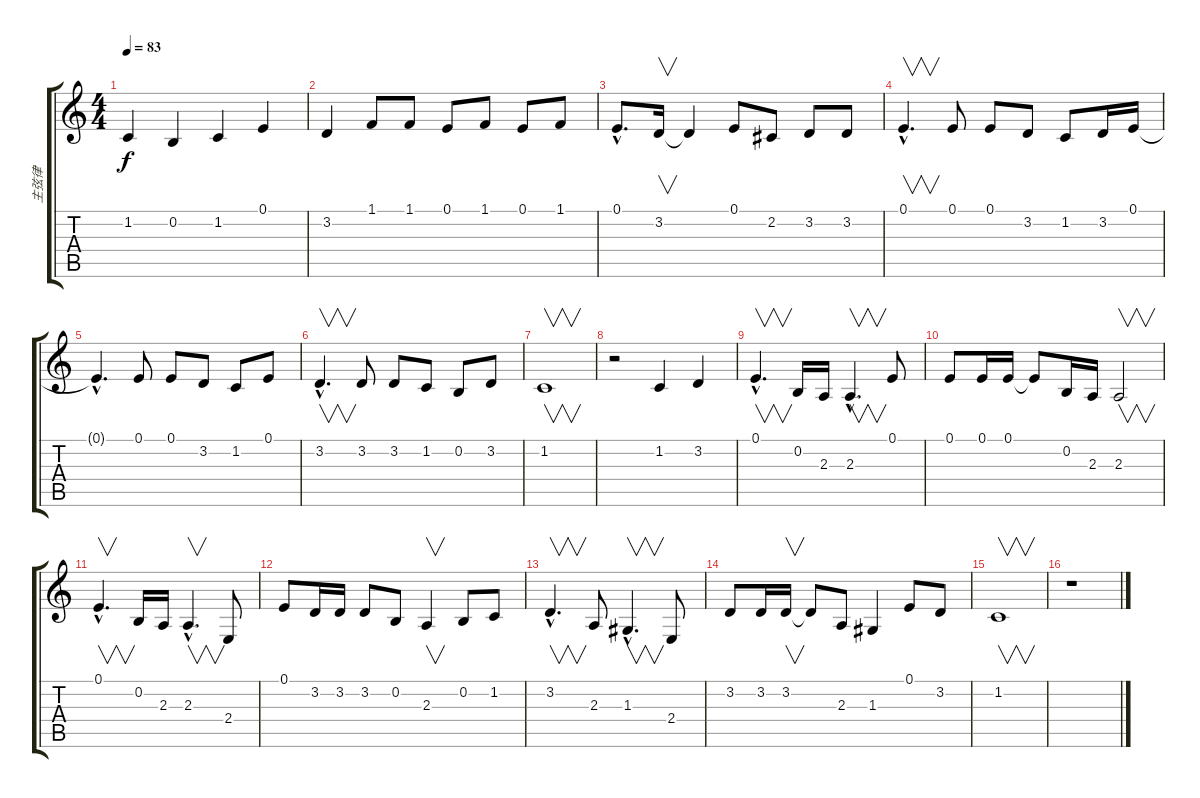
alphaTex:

\track ("主弦律" "主弦律") {instrument tenorsax}
\staff {score tabs}
\tuning (E4 B3 G3 D3 A2 E2) {hide}
\ts (4 4)
\tempo 83
\clef g2
\ks c
1.2.4{dy f} 0.2.4 1.2.4 0.1.4 |
3.2.4 1.1.8 1.1.8 0.1.8 1.1.8 0.1.8 1.1.8 |
0.1{hac}.8{d} 3.2.16{v} 3.2{t}.4 0.1.8 2.2.8 3.2.8 3.2.8 |
0.1{hac}.4{v d} 0.1.8 0.1.8 3.2.8 1.2.8 3.2.16 0.1.16 |
0.1{hac t}.4{d} 0.1.8 0.1.8 3.2.8 1.2.8 0.1.8 |
3.2{hac}.4{v d} 3.2.8 3.2.8 1.2.8 0.2.8 3.2.8 |
1.2.1{v} |
r.2 1.2.4 3.2.4 |
0.1{hac}.4{v d} 0.2.16 2.3.16 2.3{hac}.4{v d} 0.1.8 |
0.1.8 0.1.16 0.1.16 0.1{t}.8 0.2.16 2.3.16 2.3.2{v} |
0.1{hac}.4{v d} 0.2.16 2.3.16 2.3{hac}.4{v d} 2.4.8 |
0.1.8 3.2.16 3.2.16 3.2.8 0.2.8 2.3.4{v} 0.2.8 1.2.8 |
3.2{hac}.4{v d} 2.3.8 1.3{hac}.4{v d} 2.4.8 |
3.2.8 3.2.16 3.2.16{v} 3.2{t}.8 2.3.8 1.3.4 0.1.8 3.2.8 |
1.2.1{v} |
r.1
